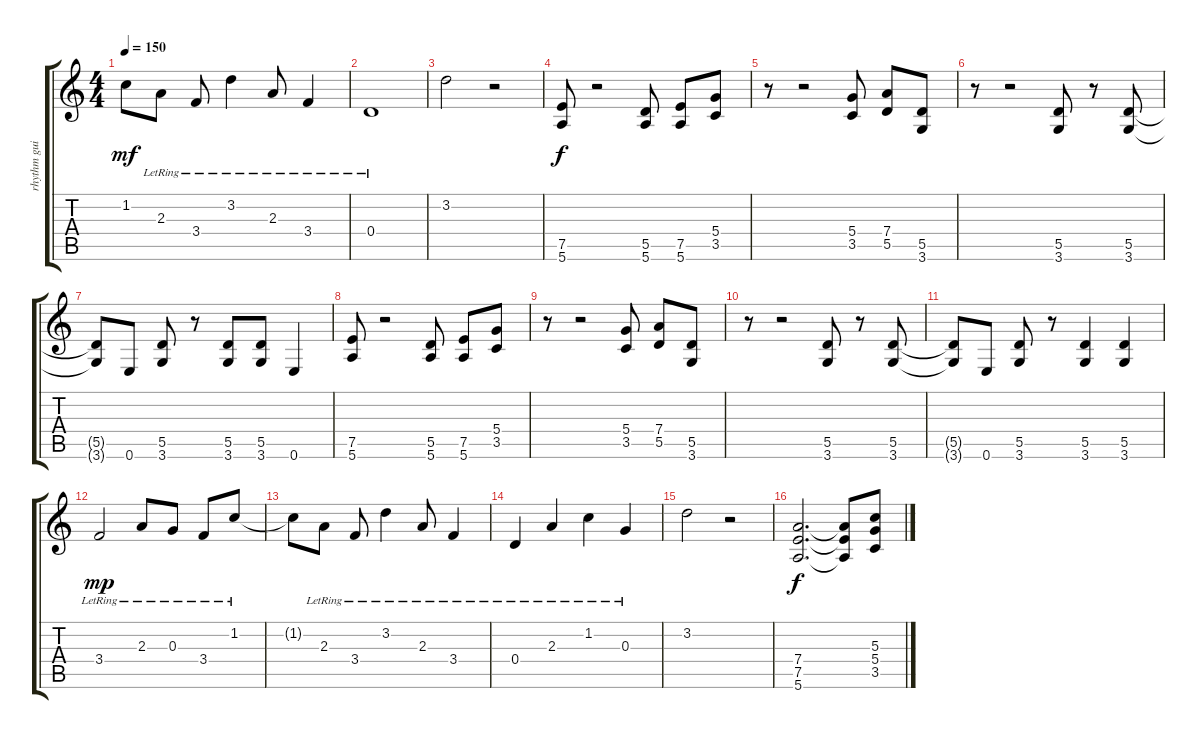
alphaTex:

\track ("rhythm guitar" "rhythm gui") {instrument overdrivenguitar}
\staff {score tabs}
\tuning (E4 B3 G3 D3 A2 E2) {hide}
\ts (4 4)
\tempo 150
\clef g2
\ks c
1.2{t}.8{dy mf} 2.3{lr}.8 3.4{lr}.8 3.2{lr}.4 2.3{lr}.8 3.4{lr}.4 |
0.4{lr}.1 |
3.2.2 r.2 |
(7.5 5.6).8{dy f} r.2 (5.5 5.6).8 (7.5 5.6).8 (5.4 3.5).8 |
r.8 r.2 (5.4 3.5).8 (7.4 5.5).8 (5.5 3.6).8 |
r.8 r.2 (5.5 3.6).8 r.8 (5.5 3.6).8 |
(5.5{t} 3.6{t}).8 0.6.8 (5.5 3.6).8 r.8 (5.5 3.6).8 (5.5 3.6).8 0.6.4 |
(7.5 5.6).8 r.2 (5.5 5.6).8 (7.5 5.6).8 (5.4 3.5).8 |
r.8 r.2 (5.4 3.5).8 (7.4 5.5).8 (5.5 3.6).8 |
r.8 r.2 (5.5 3.6).8 r.8 (5.5 3.6).8 |
(5.5{t} 3.6{t}).8 0.6.8 (5.5 3.6).8 r.8 (5.5 3.6).4 (5.5 3.6).4 |
3.4{lr}.2{dy mp} 2.3{lr}.8 0.3{lr}.8 3.4{lr}.8 1.2{lr}.8 |
1.2{t}.8 2.3{lr}.8 3.4{lr}.8 3.2{lr}.4 2.3{lr}.8 3.4{lr}.4 |
0.4{lr}.4 2.3{lr}.4 1.2{lr}.4 0.3{lr}.4 |
3.2.2 r.2 |
(7.4 7.5 5.6).2{d dy f} (7.4{t} 7.5{t} 5.6{t}).8 (5.3 5.4 3.5).8
